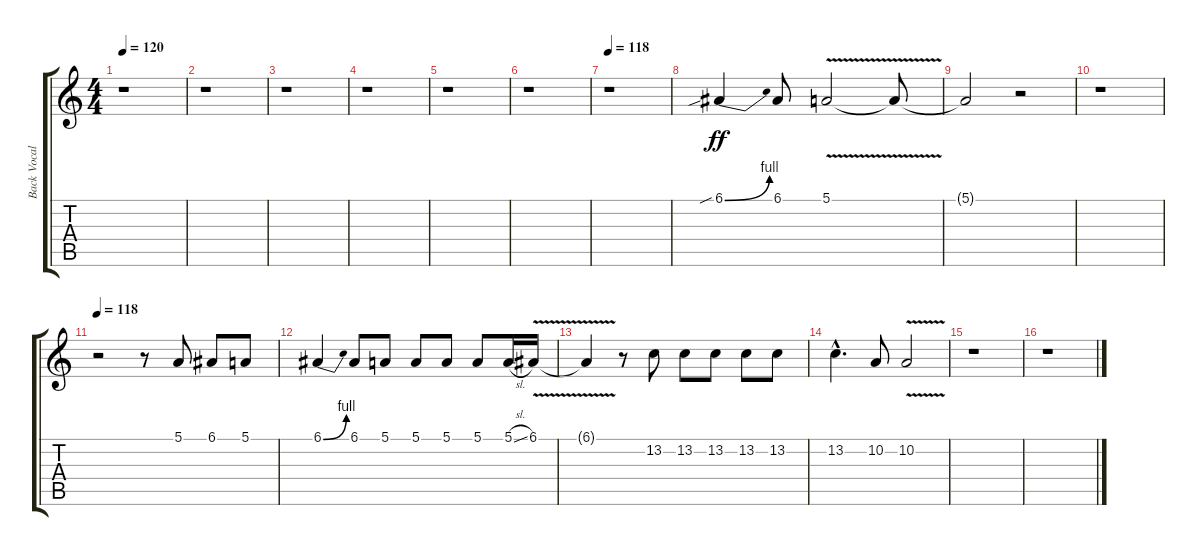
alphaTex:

\track ("Back Vocal" "Back Vocal") {instrument altosax}
\staff {score tabs}
\tuning (E4 B3 G3 D3 A2 E2) {hide}
\ts (4 4)
\tempo 120
\clef g2
\ks c
r.1{dy ff} |
r.1 |
r.1 |
r.1 |
r.1 |
r.1 |
\tempo 118
r.1 |
6.1{be (bend 0 0 60 4) sib}.4 6.1.8 5.1{v}.2 5.1{t}.8 |
5.1{t}.2 r.2 |
r.1 |
\tempo 118
r.2 r.8 5.1.8 6.1.8 5.1.8 |
6.1{be (bend 0 0 60 4)}.4 6.1.8 5.1.8 5.1.8 5.1.8 5.1.8 5.1{sl}.16 6.1{v}.16 |
6.1{t}.4 r.8 13.2.8 13.2.8 13.2.8 13.2.8 13.2.8 |
13.2{hac}.4{d} 10.2.8 10.2{v}.2 |
r.1 |
r.1
